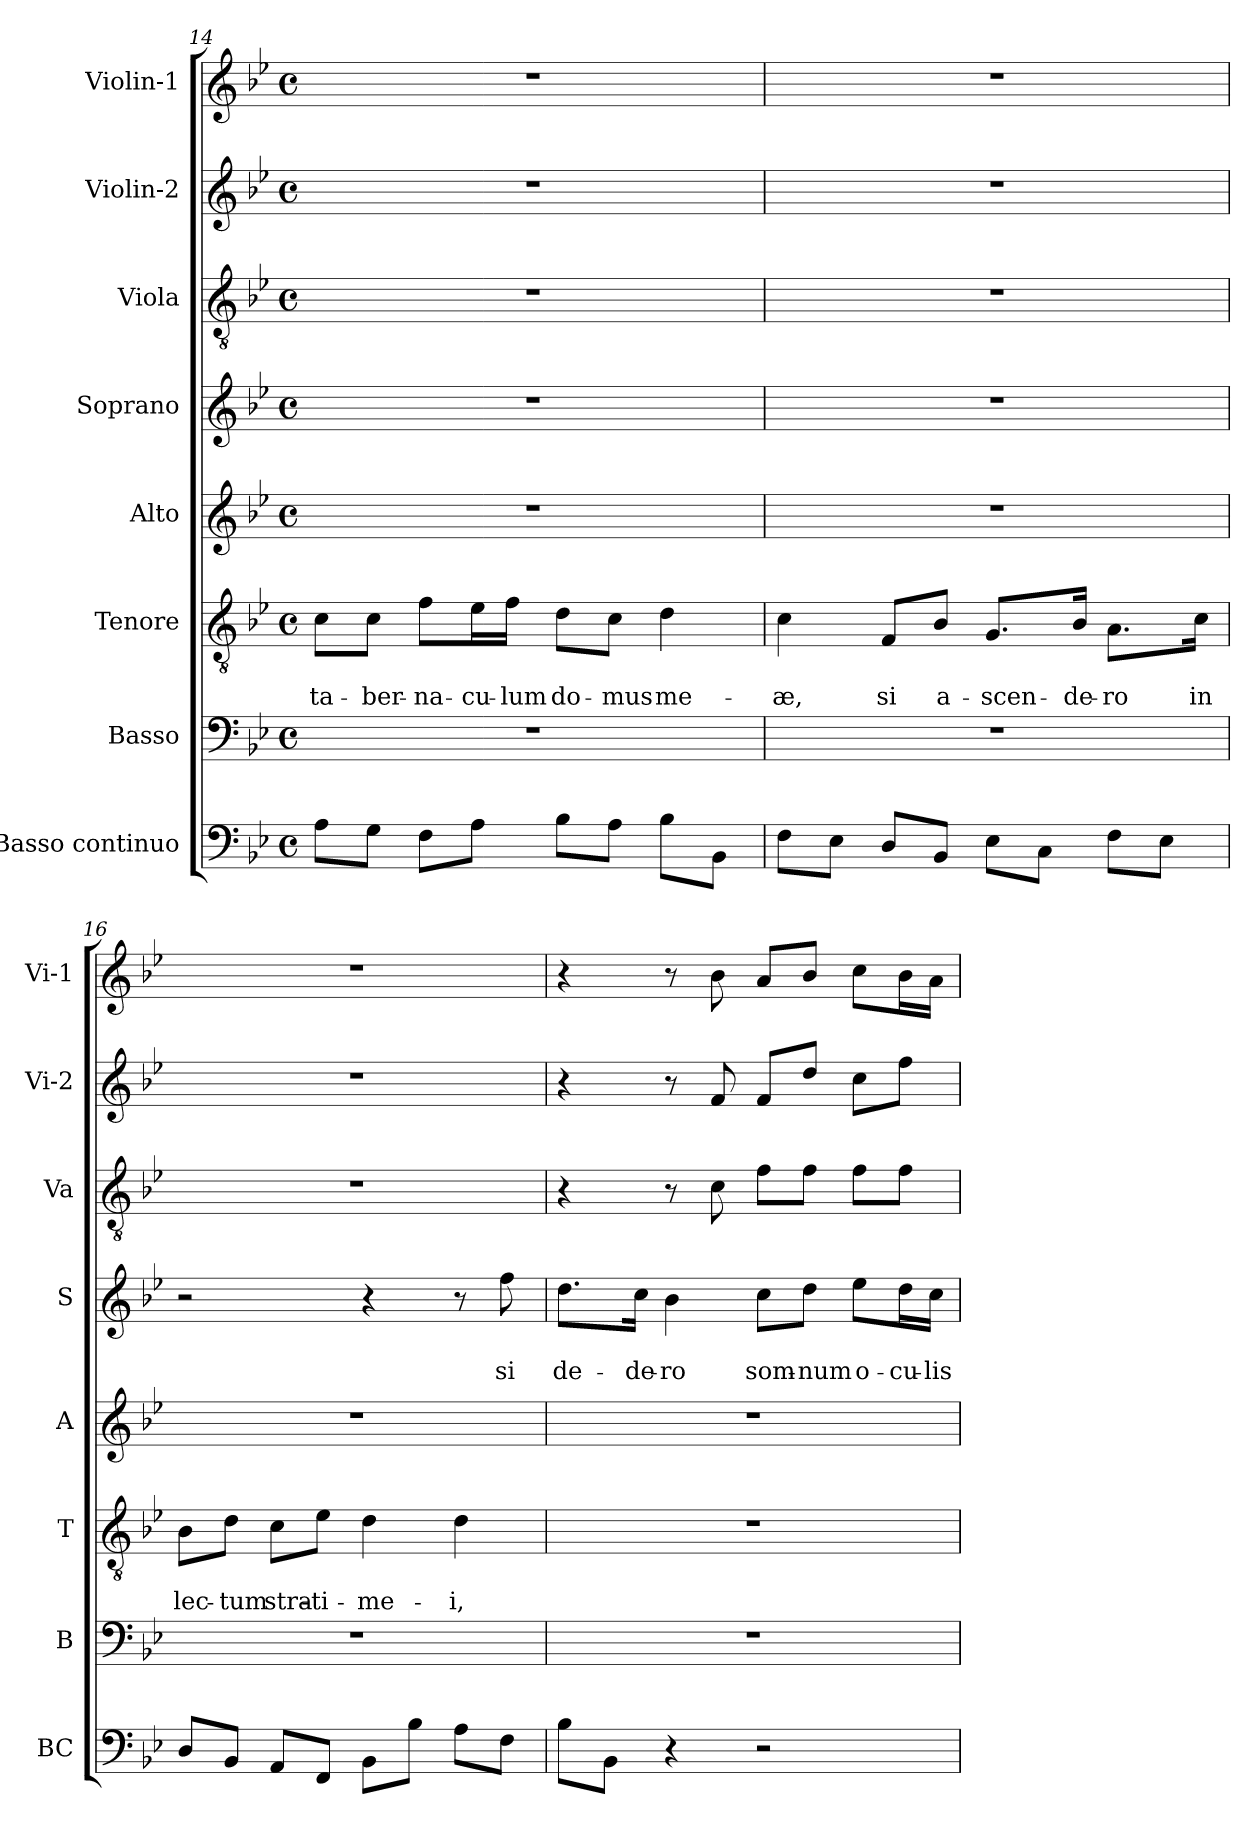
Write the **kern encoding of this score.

**kern	**kern	**kern	**text	**text	**kern	**kern	**text	**text	**kern	**kern	**kern
*part8	*part7	*part6	*part6	*part6	*part5	*part4	*part4	*part4	*part3	*part2	*part1
*staff8	*staff7	*staff6	*staff6	*staff6	*staff5	*staff4	*staff4	*staff4	*staff3	*staff2	*staff1
*I"Basso continuo	*I"Basso	*I"Tenore	*	*	*I"Alto	*I"Soprano	*	*	*I"Viola	*I"Violin-2	*I"Violin-1
*I'BC	*I'B	*I'T	*	*	*I'A	*I'S	*	*	*I'Va	*I'Vi-2	*I'Vi-1
*clefF4	*clefF4	*clefGv2	*	*	*clefG2	*clefG2	*	*	*clefGv2	*clefG2	*clefG2
*k[b-e-]	*k[b-e-]	*k[b-e-]	*	*	*k[b-e-]	*k[b-e-]	*	*	*k[b-e-]	*k[b-e-]	*k[b-e-]
*B-:	*B-:	*B-:	*	*	*B-:	*B-:	*	*	*B-:	*B-:	*B-:
*M4/4	*M4/4	*M4/4	*	*	*M4/4	*M4/4	*	*	*M4/4	*M4/4	*M4/4
*met(c)	*met(c)	*met(c)	*	*	*met(c)	*met(c)	*	*	*met(c)	*met(c)	*met(c)
=14	=14	=14	=14	=14	=14	=14	=14	=14	=14	=14	=14
!	!	!	!	!LO:LY:b	!	!	!	!	!	!	!
8A\L	1r	8c\L	.	ta-	1r	1r	.	.	1r	1r	1r
!	!	!	!	!LO:LY:b	!	!	!	!	!	!	!
8G\J	.	8c\J	.	-ber-	.	.	.	.	.	.	.
!	!	!	!	!LO:LY:b	!	!	!	!	!	!	!
8F\L	.	8f\L	.	-na-	.	.	.	.	.	.	.
!	!	!	!	!LO:LY:b	!	!	!	!	!	!	!
8A\J	.	16e-\L	.	-cu-	.	.	.	.	.	.	.
!	!	!	!	!LO:LY:b	!	!	!	!	!	!	!
.	.	16f\JJ	.	-lum	.	.	.	.	.	.	.
!	!	!	!	!LO:LY:b	!	!	!	!	!	!	!
8B-\L	.	8d\L	.	do-	.	.	.	.	.	.	.
!	!	!	!	!LO:LY:b	!	!	!	!	!	!	!
8A\J	.	8c\J	.	-mus	.	.	.	.	.	.	.
!	!	!	!	!LO:LY:b	!	!	!	!	!	!	!
8B-\L	.	4d\	.	me-	.	.	.	.	.	.	.
8BB-\J	.	.	.	.	.	.	.	.	.	.	.
=15	=15	=15	=15	=15	=15	=15	=15	=15	=15	=15	=15
!	!	!	!	!LO:LY:b	!	!	!	!	!	!	!
8F\L	1r	4c\	.	-æ,	1r	1r	.	.	1r	1r	1r
8E-\J	.	.	.	.	.	.	.	.	.	.	.
!	!	!	!	!LO:LY:b	!	!	!	!	!	!	!
8D/L	.	8F/L	.	si	.	.	.	.	.	.	.
!	!	!	!	!LO:LY:b	!	!	!	!	!	!	!
8BB-/J	.	8B-/J	.	a-	.	.	.	.	.	.	.
!	!	!	!	!LO:LY:b	!	!	!	!	!	!	!
8E-\L	.	8.G/L	.	-scen-	.	.	.	.	.	.	.
8C\J	.	.	.	.	.	.	.	.	.	.	.
!	!	!	!	!LO:LY:b	!	!	!	!	!	!	!
.	.	16B-/Jk	.	-de-	.	.	.	.	.	.	.
!	!	!	!	!LO:LY:b	!	!	!	!	!	!	!
8F\L	.	8.A\L	.	-ro	.	.	.	.	.	.	.
8E-\J	.	.	.	.	.	.	.	.	.	.	.
!	!	!	!	!LO:LY:b	!	!	!	!	!	!	!
.	.	16c\Jk	.	in	.	.	.	.	.	.	.
!!LO:LB:g=z
=16	=16	=16	=16	=16	=16	=16	=16	=16	=16	=16	=16
!	!	!	!	!LO:LY:b	!	!	!	!	!	!	!
8D/L	1r	8B-\L	.	lec-	1r	2r	.	.	1r	1r	1r
!	!	!	!	!LO:LY:b	!	!	!	!	!	!	!
8BB-/J	.	8d\J	.	-tum	.	.	.	.	.	.	.
!	!	!	!	!LO:LY:b	!	!	!	!	!	!	!
8AA/L	.	8c\L	.	stra-	.	.	.	.	.	.	.
!	!	!	!	!LO:LY:b	!	!	!	!	!	!	!
8FF/J	.	8e-\J	.	-ti-	.	.	.	.	.	.	.
!	!	!	!	!LO:LY:b	!	!	!	!	!	!	!
8BB-\L	.	4d\	.	-me-	.	4r	.	.	.	.	.
8B-\J	.	.	.	.	.	.	.	.	.	.	.
!	!	!	!	!LO:LY:b	!	!	!	!	!	!	!
8A\L	.	4d\	.	-i,	.	8r	.	.	.	.	.
!	!	!	!	!	!	!	!	!LO:LY:b	!	!	!
8F\J	.	.	.	.	.	8ff\	.	si	.	.	.
=17	=17	=17	=17	=17	=17	=17	=17	=17	=17	=17	=17
!	!	!	!	!	!	!	!	!LO:LY:b	!	!	!
8B-\L	1r	1r	.	.	1r	8.dd\L	.	de-	4r	4r	4r
8BB-\J	.	.	.	.	.	.	.	.	.	.	.
!	!	!	!	!	!	!	!	!LO:LY:b	!	!	!
.	.	.	.	.	.	16cc\Jk	.	-de-	.	.	.
!	!	!	!	!	!	!	!	!LO:LY:b	!	!	!
4r	.	.	.	.	.	4b-\	.	-ro	8r	8r	8r
.	.	.	.	.	.	.	.	.	8c\	8f/	8b-\
!	!	!	!	!	!	!	!	!LO:LY:b	!	!	!
2r	.	.	.	.	.	8cc\L	.	som-	8f\L	8f/L	8a/L
!	!	!	!	!	!	!	!	!LO:LY:b	!	!	!
.	.	.	.	.	.	8dd\J	.	-num	8f\J	8dd/J	8b-/J
!	!	!	!	!	!	!	!	!LO:LY:b	!	!	!
.	.	.	.	.	.	8ee-\L	.	o-	8f\L	8cc\L	8cc\L
!	!	!	!	!	!	!	!	!LO:LY:b	!	!	!
.	.	.	.	.	.	16dd\L	.	-cu-	8f\J	8ff\J	16b-\L
!	!	!	!	!	!	!	!	!LO:LY:b	!	!	!
.	.	.	.	.	.	16cc\JJ	.	-lis	.	.	16a\JJ
=	=	=	=	=	=	=	=	=	=	=	=
*-	*-	*-	*-	*-	*-	*-	*-	*-	*-	*-	*-
